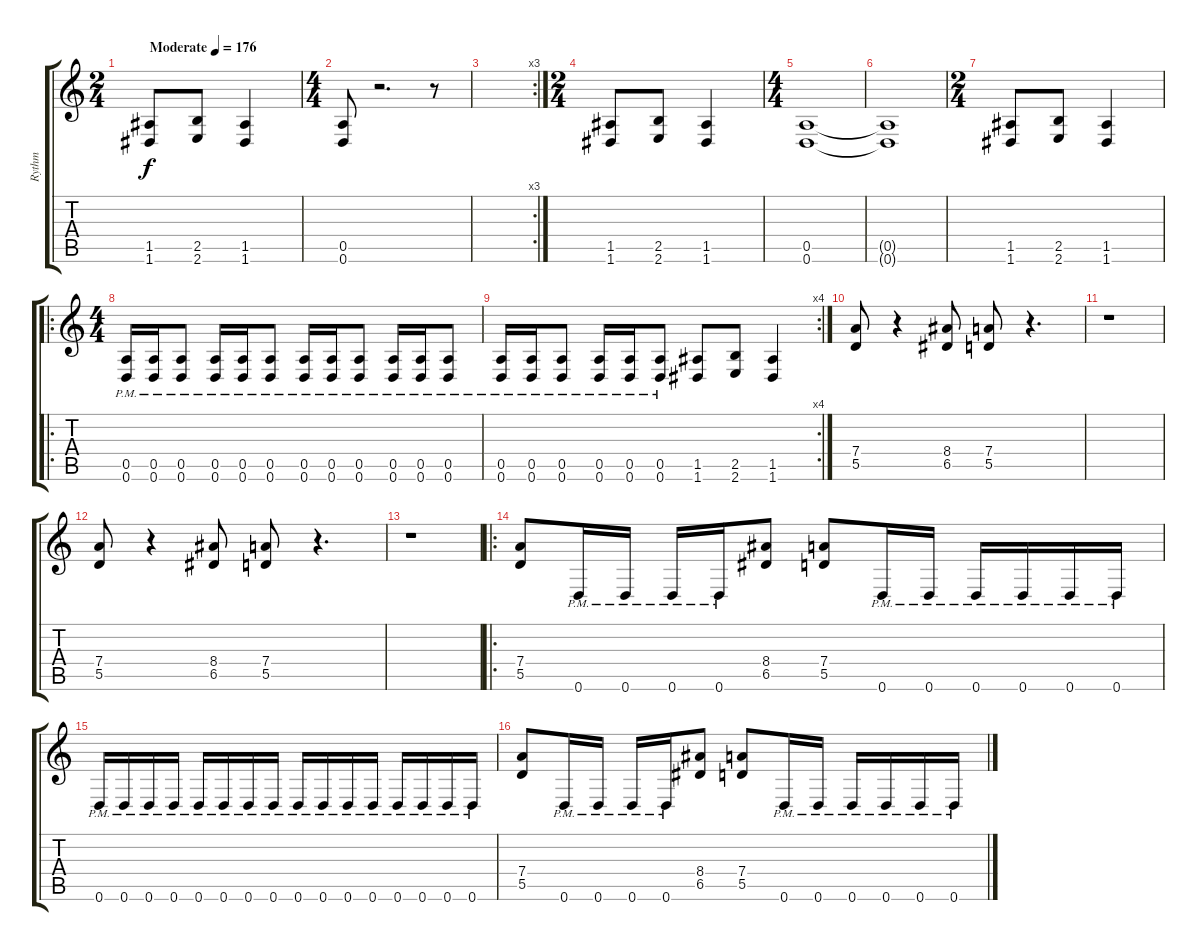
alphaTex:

\track ("Rythm" "Rythm") {instrument distortionguitar}
\staff {score tabs}
\tuning (E4 B3 G3 D3 A2 D2) {hide}
\ts (2 4)
\tempo (176 "Moderate")
\clef g2
\ks c
(1.5 1.6).8{dy f instrument distortionguitar} (2.5 2.6).8 (1.5 1.6).4 |
\ts (4 4)
(0.5 0.6).8 r.2{d} r.8 |
\rc 3
|
\ts (2 4)
(1.5 1.6).8 (2.5 2.6).8 (1.5 1.6).4 |
\ts (4 4)
(0.5 0.6).1 |
(0.5{t} 0.6{t}).1 |
\ts (2 4)
(1.5 1.6).8 (2.5 2.6).8 (1.5 1.6).4 |
\ro
\ts (4 4)
(0.5{pm} 0.6{pm}).16 (0.5{pm} 0.6{pm}).16 (0.5{pm} 0.6{pm}).8 (0.5{pm} 0.6{pm}).16 (0.5{pm} 0.6{pm}).16 (0.5{pm} 0.6{pm}).8 (0.5{pm} 0.6{pm}).16 (0.5{pm} 0.6{pm}).16 (0.5{pm} 0.6{pm}).8 (0.5{pm} 0.6{pm}).16 (0.5{pm} 0.6{pm}).16 (0.5{pm} 0.6{pm}).8 |
\rc 4
(0.5{pm} 0.6{pm}).16 (0.5{pm} 0.6{pm}).16 (0.5{pm} 0.6{pm}).8 (0.5{pm} 0.6{pm}).16 (0.5{pm} 0.6{pm}).16 (0.5{pm} 0.6{pm}).8 (1.5 1.6).8 (2.5 2.6).8 (1.5 1.6).4 |
(7.4 5.5).8 r.4 (8.4 6.5).8 (7.4 5.5).8 r.4{d} |
r.1 |
(7.4 5.5).8 r.4 (8.4 6.5).8 (7.4 5.5).8 r.4{d} |
r.1 |
\ro
(7.4 5.5).8 0.6{pm}.16 0.6{pm}.16 0.6{pm}.16 0.6{pm}.16 (8.4 6.5).8 (7.4 5.5).8 0.6{pm}.16 0.6{pm}.16 0.6{pm}.16 0.6{pm}.16 0.6{pm}.16 0.6{pm}.16 |
0.6{pm}.16 0.6{pm}.16 0.6{pm}.16 0.6{pm}.16 0.6{pm}.16 0.6{pm}.16 0.6{pm}.16 0.6{pm}.16 0.6{pm}.16 0.6{pm}.16 0.6{pm}.16 0.6{pm}.16 0.6{pm}.16 0.6{pm}.16 0.6{pm}.16 0.6{pm}.16 |
(7.4 5.5).8 0.6{pm}.16 0.6{pm}.16 0.6{pm}.16 0.6{pm}.16 (8.4 6.5).8 (7.4 5.5).8 0.6{pm}.16 0.6{pm}.16 0.6{pm}.16 0.6{pm}.16 0.6{pm}.16 0.6{pm}.16
